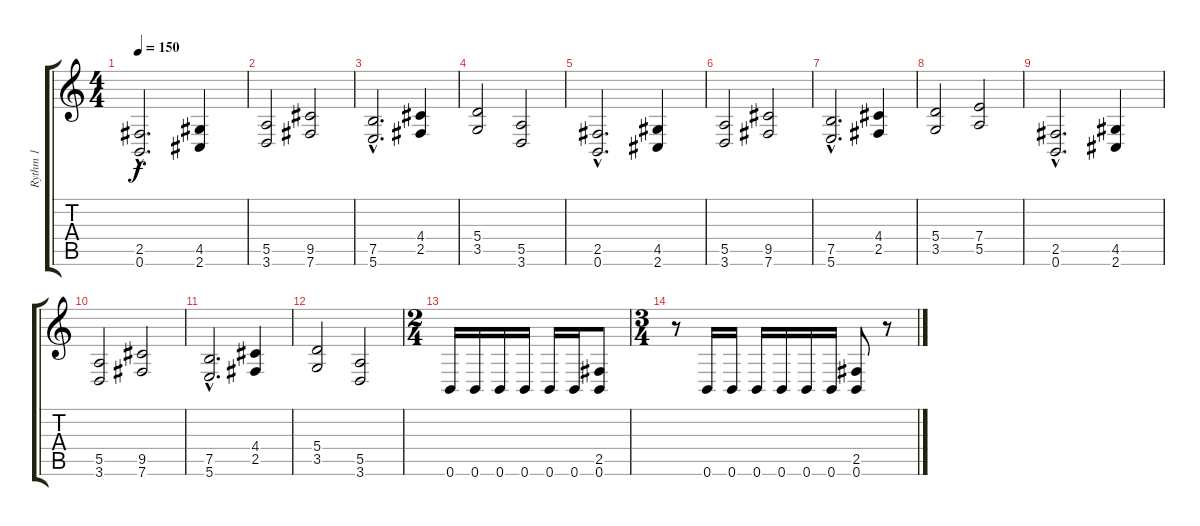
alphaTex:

\track ("Rythm 1" "Rythm 1") {instrument distortionguitar}
\staff {score tabs}
\tuning (B3 Gb3 D3 A2 E2 B1) {hide}
\ts (4 4)
\tempo 150
\clef g2
\ks c
(2.5{hac} 0.6{hac}).2{d dy f} (4.5 2.6).4 |
(5.5 3.6).2 (9.5 7.6).2 |
(7.5{hac} 5.6{hac}).2{d} (4.4 2.5).4 |
(5.4 3.5).2 (5.5 3.6).2 |
(2.5{hac} 0.6{hac}).2{d} (4.5 2.6).4 |
(5.5 3.6).2 (9.5 7.6).2 |
(7.5{hac} 5.6{hac}).2{d} (4.4 2.5).4 |
(5.4 3.5).2 (7.4 5.5).2 |
(2.5{hac} 0.6{hac}).2{d} (4.5 2.6).4 |
(5.5 3.6).2 (9.5 7.6).2 |
(7.5{hac} 5.6{hac}).2{d} (4.4 2.5).4 |
(5.4 3.5).2 (5.5 3.6).2 |
\ts (2 4)
0.6.16 0.6.16 0.6.16 0.6.16 0.6.16 0.6.16 (2.5 0.6).8 |
\ts (3 4)
r.8 0.6.16 0.6.16 0.6.16 0.6.16 0.6.16 0.6.16 (2.5 0.6).8 r.8
